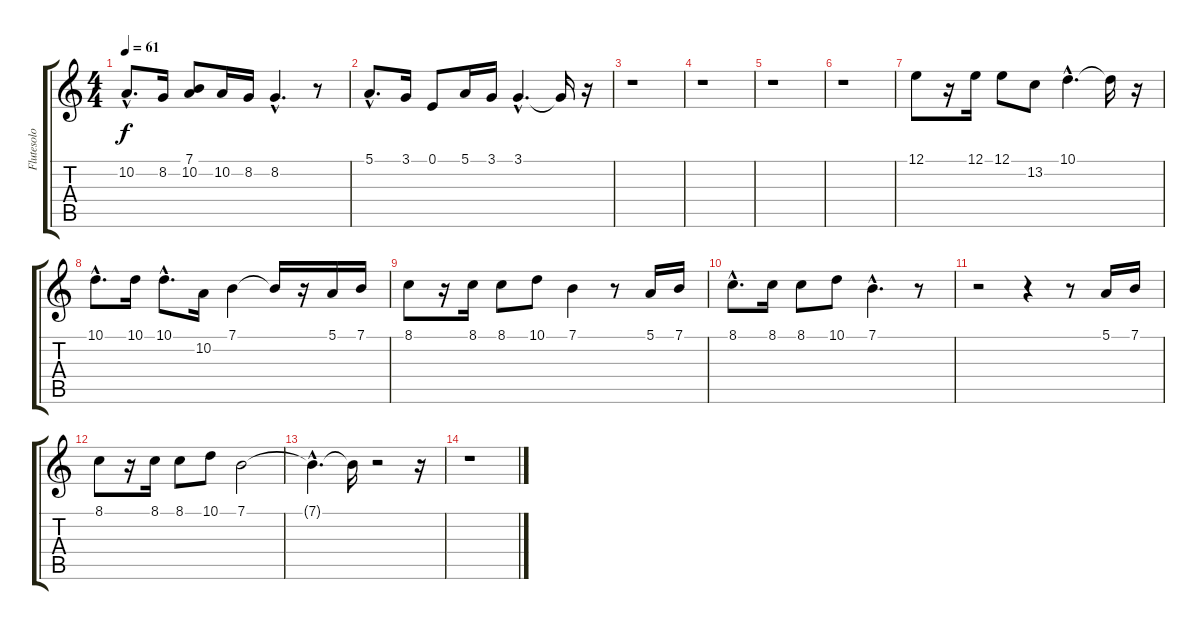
\track ("Flutesolo" "Flutesolo") {instrument flute}
\staff {score tabs}
\tuning (E4 B3 G3 D3 A2 E2) {hide}
\ts (4 4)
\tempo 61
\clef g2
\ks c
10.2{hac}.8{d dy f} 8.2.16 (7.1 10.2).8 10.2.16 8.2.16 8.2{hac}.4{d} r.8 |
5.1{hac}.8{d} 3.1.16 0.1.8 5.1.16 3.1.16 3.1{hac}.4{d} 3.1{t}.16 r.16 |
r.1 |
r.1 |
r.1 |
r.1 |
12.1.8 r.16 12.1.16 12.1.8 13.2.8 10.1{hac}.4{d} 10.1{t}.16 r.16 |
10.1{hac}.8{d} 10.1.16 10.1{hac}.8{d} 10.2.16 7.1.4 7.1{t}.16 r.16 5.1.16 7.1.16 |
8.1.8 r.16 8.1.16 8.1.8 10.1.8 7.1.4 r.8 5.1.16 7.1.16 |
8.1{hac}.8{d} 8.1.16 8.1.8 10.1.8 7.1{hac}.4{d} r.8 |
r.2 r.4 r.8 5.1.16 7.1.16 |
8.1.8 r.16 8.1.16 8.1.8 10.1.8 7.1.2 |
7.1{hac t}.4{d} 7.1{t}.16 r.2 r.16 |
r.1
